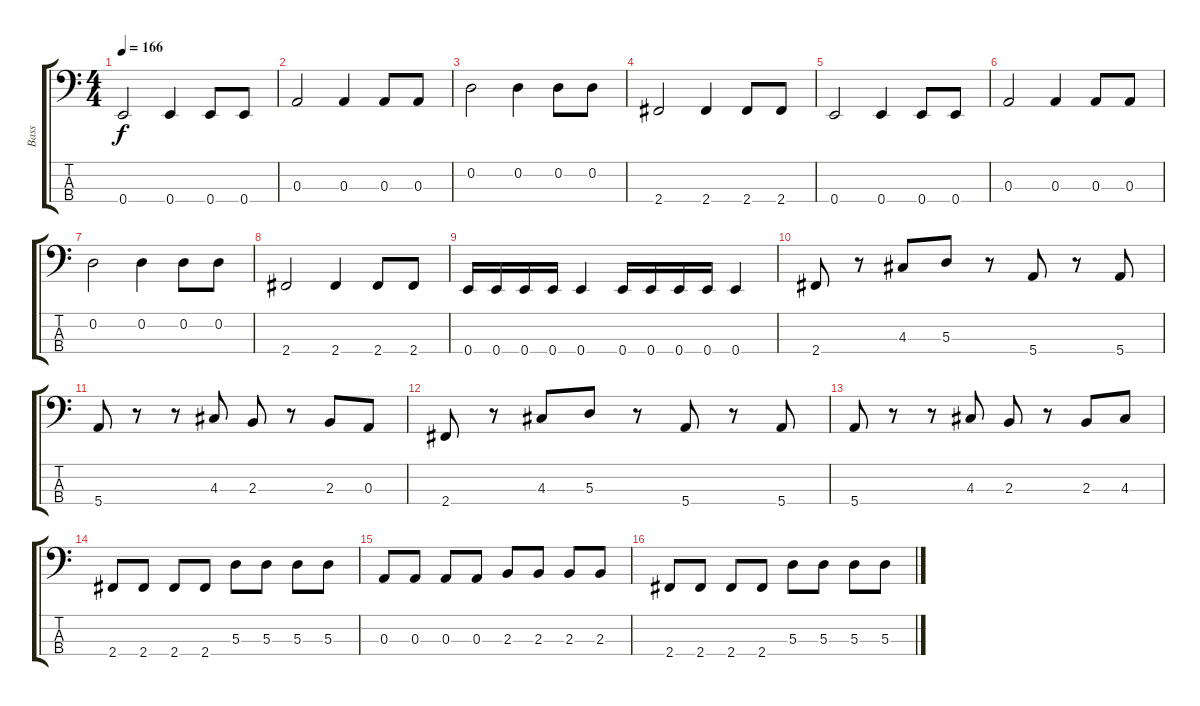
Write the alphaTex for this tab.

\track ("Bass" "Bass") {instrument electricbasspick}
\staff {score tabs}
\tuning (G2 D2 A1 E1) {hide}
\ts (4 4)
\tempo 166
\clef f4
\ks c
0.4.2{dy f} 0.4.4 0.4.8 0.4.8 |
0.3.2 0.3.4 0.3.8 0.3.8 |
0.2.2 0.2.4 0.2.8 0.2.8 |
2.4.2 2.4.4 2.4.8 2.4.8 |
0.4.2 0.4.4 0.4.8 0.4.8 |
0.3.2 0.3.4 0.3.8 0.3.8 |
0.2.2 0.2.4 0.2.8 0.2.8 |
2.4.2 2.4.4 2.4.8 2.4.8 |
0.4.16 0.4.16 0.4.16 0.4.16 0.4.4 0.4.16 0.4.16 0.4.16 0.4.16 0.4.4 |
2.4.8 r.8 4.3.8 5.3.8 r.8 5.4.8 r.8 5.4.8 |
5.4.8 r.8 r.8 4.3.8 2.3.8 r.8 2.3.8 0.3.8 |
2.4.8 r.8 4.3.8 5.3.8 r.8 5.4.8 r.8 5.4.8 |
5.4.8 r.8 r.8 4.3.8 2.3.8 r.8 2.3.8 4.3.8 |
2.4.8 2.4.8 2.4.8 2.4.8 5.3.8 5.3.8 5.3.8 5.3.8 |
0.3.8 0.3.8 0.3.8 0.3.8 2.3.8 2.3.8 2.3.8 2.3.8 |
2.4.8 2.4.8 2.4.8 2.4.8 5.3.8 5.3.8 5.3.8 5.3.8
